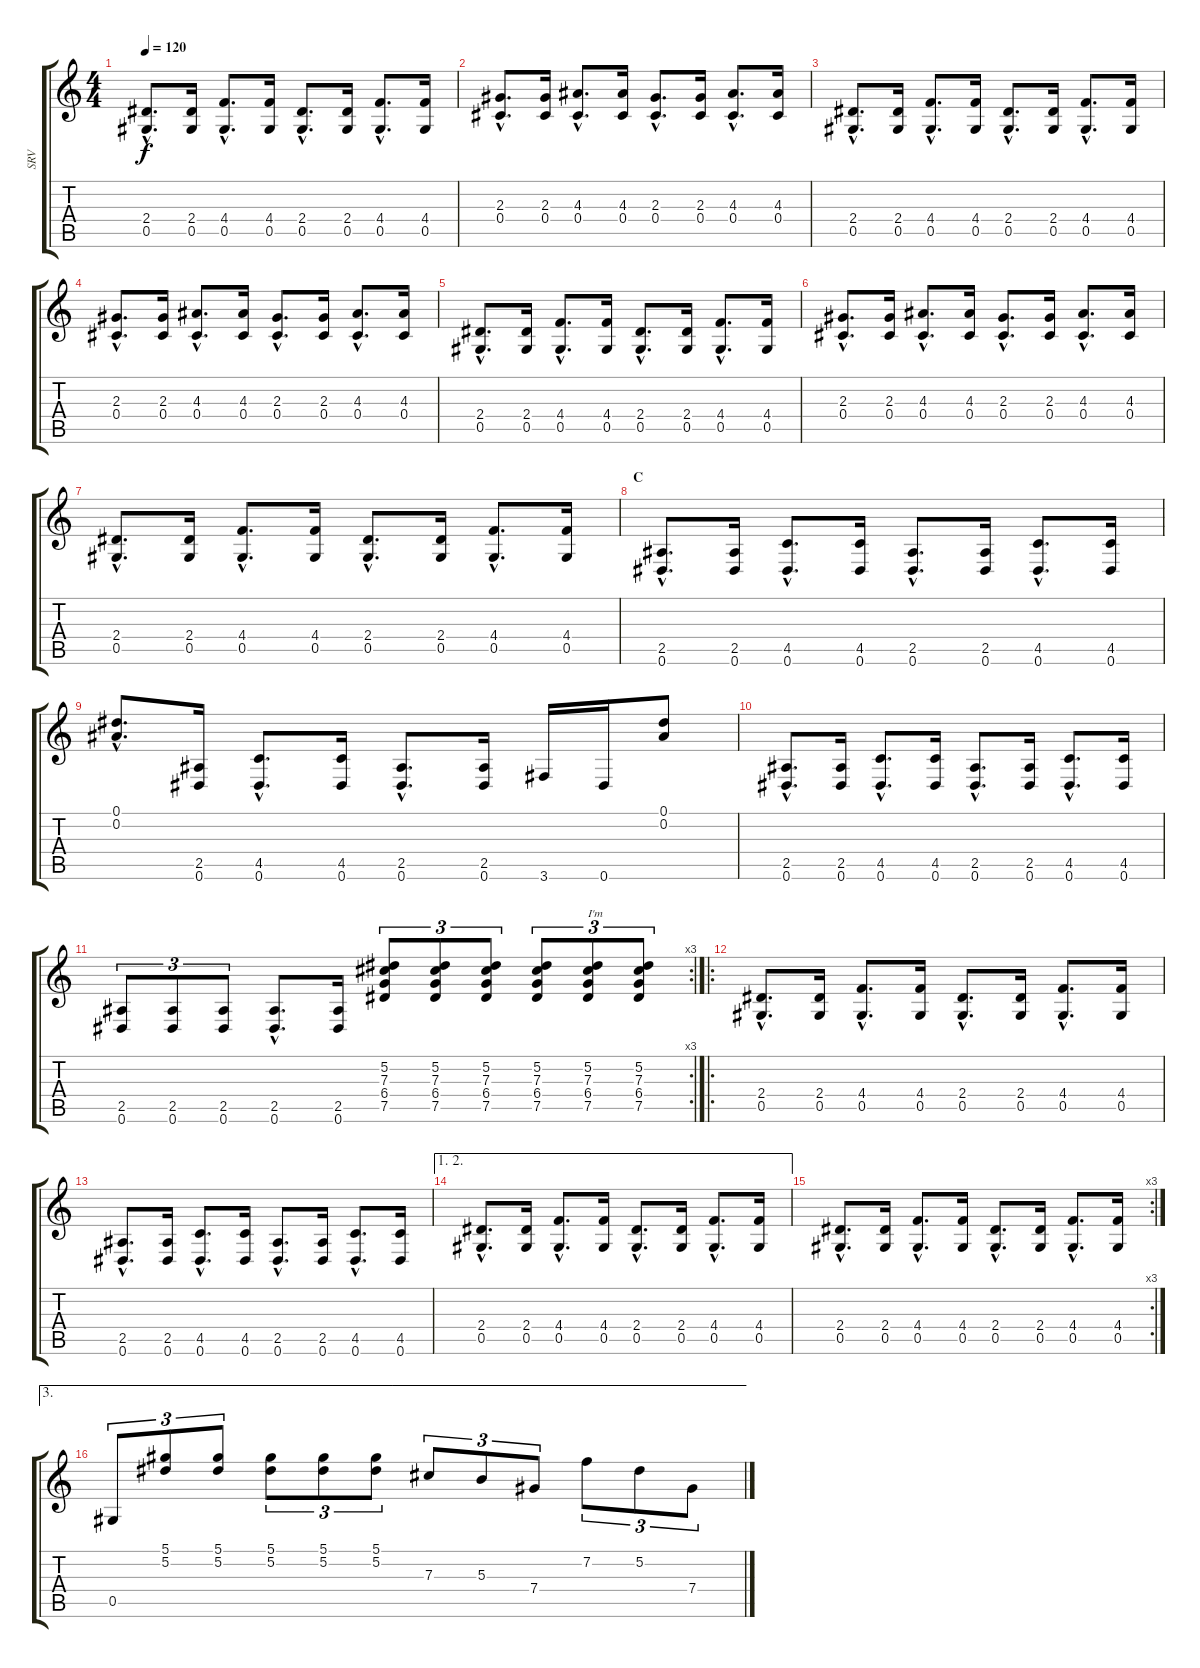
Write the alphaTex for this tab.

\track ("SRV" "SRV") {instrument electricguitarclean}
\staff {score tabs}
\tuning (Eb4 Bb3 Gb3 Db3 Ab2 Eb2) {hide}
\ts (4 4)
\tempo 120
\clef g2
\ks c
(2.4{hac} 0.5{hac}).8{d dy f} (2.4 0.5).16 (4.4{hac} 0.5{hac}).8{d} (4.4 0.5).16 (2.4{hac} 0.5{hac}).8{d} (2.4 0.5).16 (4.4{hac} 0.5{hac}).8{d} (4.4 0.5).16 |
(2.3{hac} 0.4{hac}).8{d} (2.3 0.4).16 (4.3{hac} 0.4{hac}).8{d} (4.3 0.4).16 (2.3{hac} 0.4{hac}).8{d} (2.3 0.4).16 (4.3{hac} 0.4{hac}).8{d} (4.3 0.4).16 |
(2.4{hac} 0.5{hac}).8{d} (2.4 0.5).16 (4.4{hac} 0.5{hac}).8{d} (4.4 0.5).16 (2.4{hac} 0.5{hac}).8{d} (2.4 0.5).16 (4.4{hac} 0.5{hac}).8{d} (4.4 0.5).16 |
(2.3{hac} 0.4{hac}).8{d} (2.3 0.4).16 (4.3{hac} 0.4{hac}).8{d} (4.3 0.4).16 (2.3{hac} 0.4{hac}).8{d} (2.3 0.4).16 (4.3{hac} 0.4{hac}).8{d} (4.3 0.4).16 |
(2.4{hac} 0.5{hac}).8{d} (2.4 0.5).16 (4.4{hac} 0.5{hac}).8{d} (4.4 0.5).16 (2.4{hac} 0.5{hac}).8{d} (2.4 0.5).16 (4.4{hac} 0.5{hac}).8{d} (4.4 0.5).16 |
(2.3{hac} 0.4{hac}).8{d} (2.3 0.4).16 (4.3{hac} 0.4{hac}).8{d} (4.3 0.4).16 (2.3{hac} 0.4{hac}).8{d} (2.3 0.4).16 (4.3{hac} 0.4{hac}).8{d} (4.3 0.4).16 |
(2.4{hac} 0.5{hac}).8{d} (2.4 0.5).16 (4.4{hac} 0.5{hac}).8{d} (4.4 0.5).16 (2.4{hac} 0.5{hac}).8{d} (2.4 0.5).16 (4.4{hac} 0.5{hac}).8{d} (4.4 0.5).16 |
\section ("" "C")
(2.5{hac} 0.6{hac}).8{d} (2.5 0.6).16 (4.5{hac} 0.6{hac}).8{d} (4.5 0.6).16 (2.5{hac} 0.6{hac}).8{d} (2.5 0.6).16 (4.5{hac} 0.6{hac}).8{d} (4.5 0.6).16 |
(0.1{hac} 0.2{hac}).8{d} (2.5 0.6).16 (4.5{hac} 0.6{hac}).8{d} (4.5 0.6).16 (2.5{hac} 0.6{hac}).8{d} (2.5 0.6).16 3.6.16 0.6.16 (0.1 0.2).8 |
(2.5{hac} 0.6{hac}).8{d} (2.5 0.6).16 (4.5{hac} 0.6{hac}).8{d} (4.5 0.6).16 (2.5{hac} 0.6{hac}).8{d} (2.5 0.6).16 (4.5{hac} 0.6{hac}).8{d} (4.5 0.6).16 |
\rc 3
(2.5 0.6).8{tu (3 2)} (2.5 0.6).8{tu (3 2)} (2.5 0.6).8{tu (3 2)} (2.5{hac} 0.6{hac}).8{d} (2.5 0.6).16 (5.2 7.3 6.4 7.5).8{tu (3 2)} (5.2 7.3 6.4 7.5).8{tu (3 2)} (5.2 7.3 6.4 7.5).8{tu (3 2)} (5.2 7.3 6.4 7.5).8{tu (3 2)} (5.2 7.3 6.4 7.5).8{tu (3 2) txt "I'm"} (5.2 7.3 6.4 7.5).8{tu (3 2)} |
\ro
(2.4{hac} 0.5{hac}).8{d} (2.4 0.5).16 (4.4{hac} 0.5{hac}).8{d} (4.4 0.5).16 (2.4{hac} 0.5{hac}).8{d} (2.4 0.5).16 (4.4{hac} 0.5{hac}).8{d} (4.4 0.5).16 |
(2.5{hac} 0.6{hac}).8{d} (2.5 0.6).16 (4.5{hac} 0.6{hac}).8{d} (4.5 0.6).16 (2.5{hac} 0.6{hac}).8{d} (2.5 0.6).16 (4.5{hac} 0.6{hac}).8{d} (4.5 0.6).16 |
\ae (1 2)
(2.4{hac} 0.5{hac}).8{d} (2.4 0.5).16 (4.4{hac} 0.5{hac}).8{d} (4.4 0.5).16 (2.4{hac} 0.5{hac}).8{d} (2.4 0.5).16 (4.4{hac} 0.5{hac}).8{d} (4.4 0.5).16 |
\rc 3
(2.4{hac} 0.5{hac}).8{d} (2.4 0.5).16 (4.4{hac} 0.5{hac}).8{d} (4.4 0.5).16 (2.4{hac} 0.5{hac}).8{d} (2.4 0.5).16 (4.4{hac} 0.5{hac}).8{d} (4.4 0.5).16 |
\ae 3
0.5.8{tu (3 2)} (5.1 5.2).8{tu (3 2)} (5.1 5.2).8{tu (3 2)} (5.1 5.2).8{tu (3 2)} (5.1 5.2).8{tu (3 2)} (5.1 5.2).8{tu (3 2)} 7.3.8{tu (3 2)} 5.3.8{tu (3 2)} 7.4.8{tu (3 2)} 7.2.8{tu (3 2)} 5.2.8{tu (3 2)} 7.4.8{tu (3 2)}
